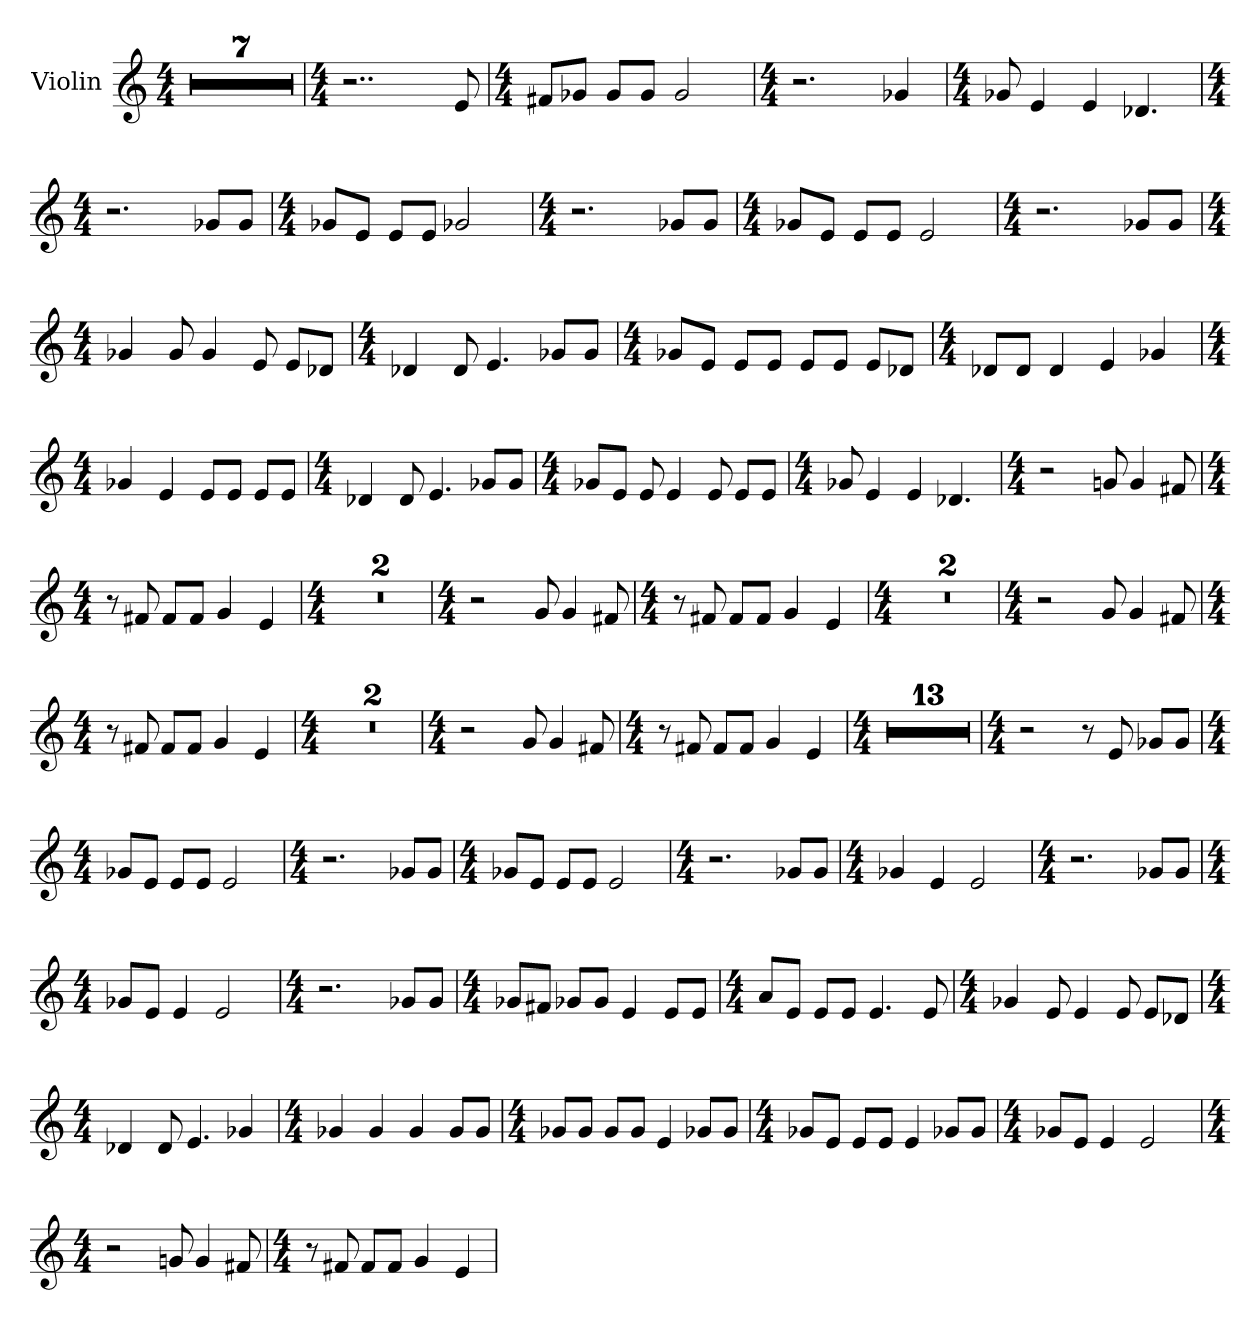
**kern
*part1
*staff1
*I"Violin
*I'Vln
*M4/4
=
1r
=
*M4/4
1r
=
*M4/4
1r
=
*M4/4
1r
=
*M4/4
1r
=
*M4/4
1r
=
*M4/4
1r
=
*M4/4
2..r
8e
=
*M4/4
8f#XL
8g-XJ
8g-L
8g-J
2g-
=
*M4/4
2.r
4g-X
=
*M4/4
8g-X
4e
4e
4.d-X
=
*M4/4
2.r
8g-XL
8g-J
=
*M4/4
8g-XL
8eJ
8eL
8eJ
2g-X
=
*M4/4
2.r
8g-XL
8g-J
=
*M4/4
8g-XL
8eJ
8eL
8eJ
2e
=
*M4/4
2.r
8g-XL
8g-J
=
*M4/4
4g-X
8g-
4g-
8e
8eL
8d-XJ
=
*M4/4
4d-X
8d-
4.e
8g-XL
8g-J
=
*M4/4
8g-XL
8eJ
8eL
8eJ
8eL
8eJ
8eL
8d-XJ
=
*M4/4
8d-XL
8d-J
4d-
4e
4g-X
=
*M4/4
4g-X
4e
8eL
8eJ
8eL
8eJ
=
*M4/4
4d-X
8d-
4.e
8g-XL
8g-J
=
*M4/4
8g-XL
8eJ
8e
4e
8e
8eL
8eJ
=
*M4/4
8g-X
4e
4e
4.d-X
=
*M4/4
2r
8gn
4g
8f#X
=
*M4/4
8r
8f#X
8f#L
8f#J
4g
4e
=
*M4/4
1r
=
*M4/4
1r
=
*M4/4
2r
8g
4g
8f#X
=
*M4/4
8r
8f#X
8f#L
8f#J
4g
4e
=
*M4/4
1r
=
*M4/4
1r
=
*M4/4
2r
8g
4g
8f#X
=
*M4/4
8r
8f#X
8f#L
8f#J
4g
4e
=
*M4/4
1r
=
*M4/4
1r
=
*M4/4
2r
8g
4g
8f#X
=
*M4/4
8r
8f#X
8f#L
8f#J
4g
4e
=
*M4/4
1r
=
*M4/4
1r
=
*M4/4
1r
=
*M4/4
1r
=
*M4/4
1r
=
*M4/4
1r
=
*M4/4
1r
=
*M4/4
1r
=
*M4/4
1r
=
*M4/4
1r
=
*M4/4
1r
=
*M4/4
1r
=
*M4/4
1r
=
*M4/4
2r
8r
8e
8g-XL
8g-J
=
*M4/4
8g-XL
8eJ
8eL
8eJ
2e
=
*M4/4
2.r
8g-XL
8g-J
=
*M4/4
8g-XL
8eJ
8eL
8eJ
2e
=
*M4/4
2.r
8g-XL
8g-J
=
*M4/4
4g-X
4e
2e
=
*M4/4
2.r
8g-XL
8g-J
=
*M4/4
8g-XL
8eJ
4e
2e
=
*M4/4
2.r
8g-XL
8g-J
=
*M4/4
8g-XL
8f#XJ
8g-XL
8g-J
4e
8eL
8eJ
=
*M4/4
8aL
8eJ
8eL
8eJ
4.e
8e
=
*M4/4
4g-X
8e
4e
8e
8eL
8d-XJ
=
*M4/4
4d-X
8d-
4.e
4g-X
=
*M4/4
4g-X
4g-
4g-
8g-L
8g-J
=
*M4/4
8g-XL
8g-J
8g-L
8g-J
4e
8g-XL
8g-J
=
*M4/4
8g-XL
8eJ
8eL
8eJ
4e
8g-XL
8g-J
=
*M4/4
8g-XL
8eJ
4e
2e
=
*M4/4
2r
8gn
4g
8f#X
=
*M4/4
8r
8f#X
8f#L
8f#J
4g
4e
=
*-
